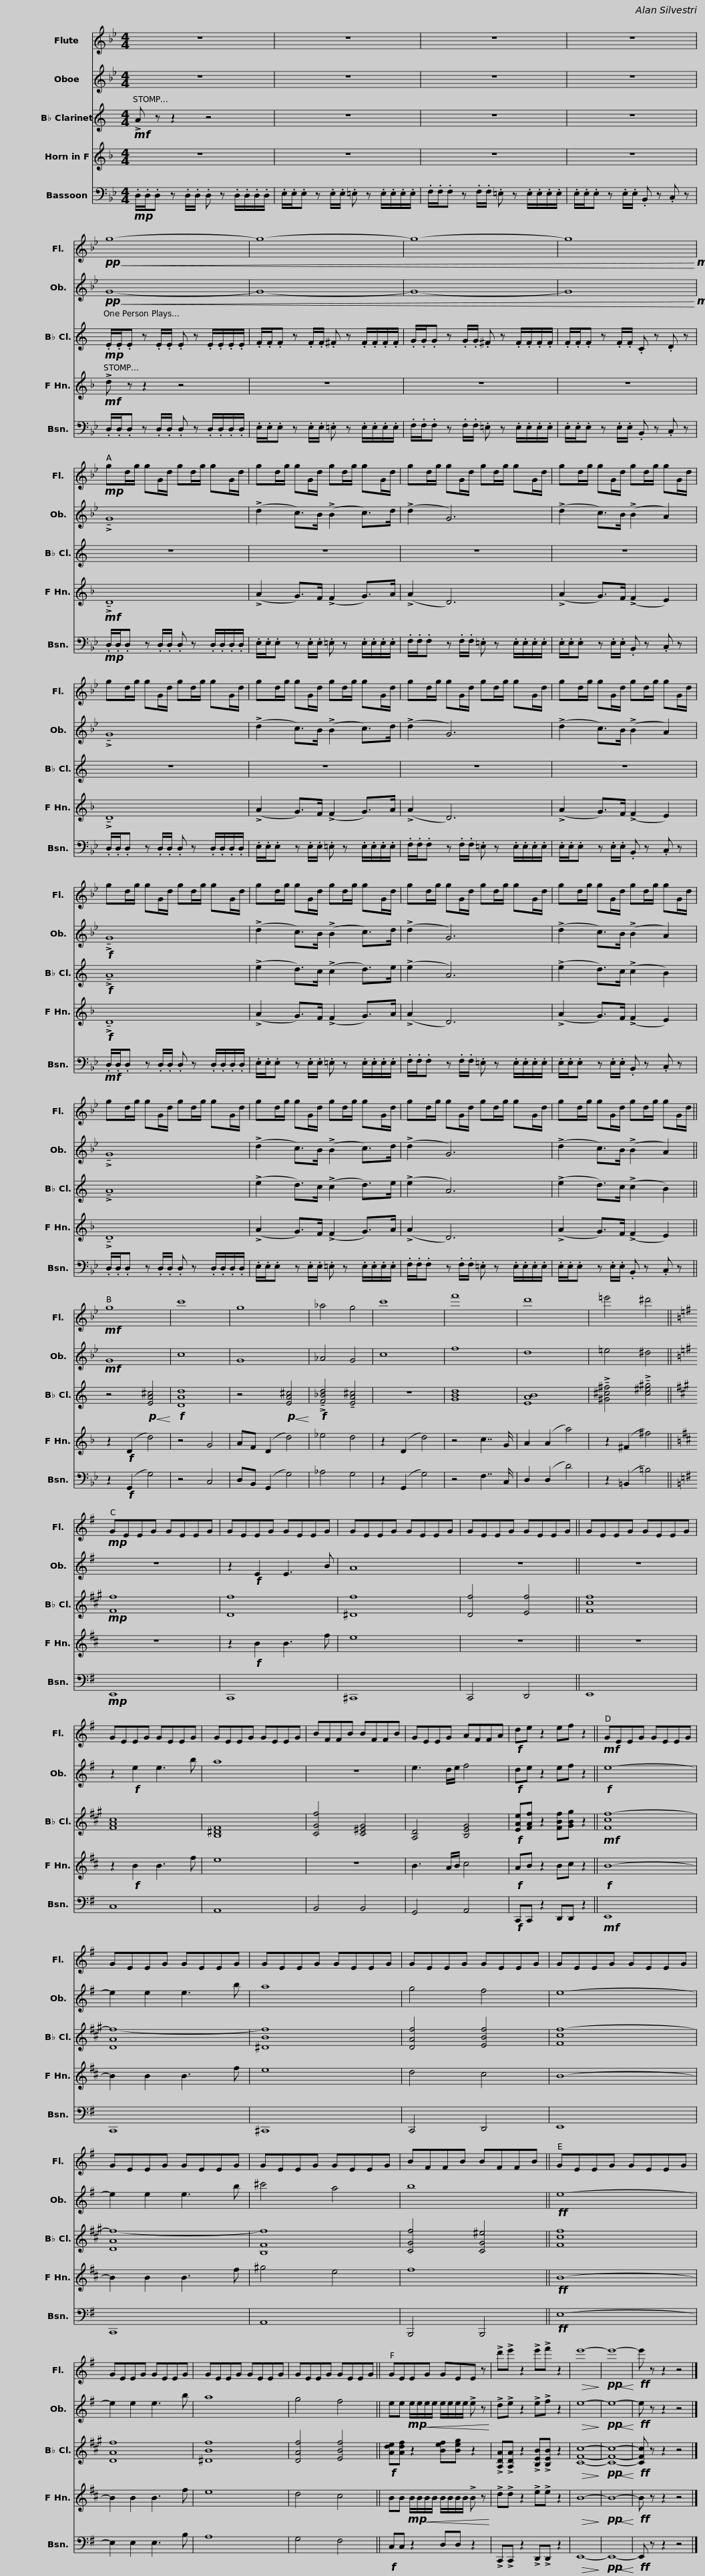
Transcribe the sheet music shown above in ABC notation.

X:1
%%score 1 2 3 4 5
L:1/8
M:4/4
I:linebreak $
K:Bb
V:1 treble
V:2 treble
V:3 treble transpose=-2
V:4 treble transpose=-7
V:5 bass
V:1
 z8 | z8 | z8 |$ z8 |!pp!!<(! g8- | %5
 g8- |$ g8- | g8!<)!!mf! |!mp! gd/g/ gG/d/ gd/g/ gG/d/ |$ gd/g/ gG/d/ gd/g/ gG/d/ | %10
 gd/g/ gG/d/ gd/g/ gG/d/ | gd/g/ gG/d/ gd/g/ gG/d/ |$ gd/g/ gG/d/ gd/g/ gG/d/ | gd/g/ gG/d/ gd/g/ gG/d/ | gd/g/ gG/d/ gd/g/ gG/d/ |$ %15
 gd/g/ gG/d/ gd/g/ gG/d/ | gd/g/ gG/d/ gd/g/ gG/d/ | gd/g/ gG/d/ gd/g/ gG/d/ |$ gd/g/ gG/d/ gd/g/ gG/d/ | gd/g/ gG/d/ gd/g/ gG/d/ | %20
 gd/g/ gG/d/ gd/g/ gG/d/ |$ gd/g/ gG/d/ gd/g/ gG/d/ | gd/g/ gG/d/ gd/g/ gG/d/ | gd/g/ gG/d/ gd/g/ gG/d/ ||$[K:Bb]!mf! g8 | %25
 c'8 | g8 | _a4 g4 | c'8 | f'8 | %30
 d'8 | =e'4 ^d'4 ||$[K:G]!mp! GEEG GEEG | GEEG GEEG | GEEG GEEG | %35
 GEEG GEEG || GEEG GEEG |$ GEEG GEEG | GEEG GEEG | BFFB BFFB | %40
 GEEG AFFA |!f! de z2 ef z2 ||$!mf! GEEG GEEG | GEEG GEEG | GEEG GEEG | %45
 GEEG GEEG | GEEG GEEG |$ GEEG GEEG | GEEG GEEG | BFFB BFFB || %50
 GEEG GEEG | GEEG GEEG |$ GEEG GEEG | GEEG GEEG || GEEG GEE z | %55
 !>!d'!>!e' z2 !>!e'!>!f' z2 |!>(! e'8-!>)! |!pp!!<(! e'8-!<)! |$!ff! e' z z2 z4 |] %59
V:2
 z8 | z8 | z8 |$ z8 |!pp!!<(! G8- | %5
 G8- |$ G8- | G8!<)!!mf! | !>!!tenuto!G8 |$ (!>!d2 c>)B (!>!B2 c>)d | %10
 (!>!d2 G6) | (!>!d2 c>)B (!>!B2 A2) |$ !>!!tenuto!G8 | (!>!d2 c>)B (!>!B2 c>)d | (!>!d2 G6) |$ %15
 (!>!d2 c>)B (!>!B2 A2) |!f! !>!!tenuto!G8 | (!>!d2 c>)B (!>!B2 c>)d |$ (!>!d2 G6) | (!>!d2 c>)B (!>!B2 A2) | %20
 !>!!tenuto!G8 |$ (!>!d2 c>)B (!>!B2 c>)d | (!>!d2 G6) | (!>!d2 c>)B (!>!B2 A2) ||$[K:Bb]!mf! G8 | %25
 c8 | G8 | _A4 G4 | c8 | f8 | %30
 d8 | =e4 ^d4 ||$[K:G] z8 | z2!f! E2 E3 B | A8 | %35
 z8 || z8 |$ z2!f! e2 e3 b | a8 | z8 | %40
 e3 d/e/ f4 |!f! de z2 ef z2 ||$!f! e8- | e2 e2 e3 b | a8 | %45
 g4 f4 | e8- |$ e2 e2 e3 b | ^c'4 a4 | b8 || %50
!ff! e8- | e2 e2 e3 b |$ a8 | g4 f4 || ee!mp!!<(! e/e/e/e/ e/e/e/e/ !>!e z!<)! | %55
 !>!d!>!e z2 !>!e!>!f z2 |!>(! e8-!>)! |!pp!!<(! e8-!<)! |$!ff! e z z2 z4 |] %59
V:3
[K:C]!mf! !>!A z z2 z4 | z8 | z8 |$ z8 |!mp! .E/.E/.E z .E/.E/ .E z .E/.E/.E/.E/ | %5
 .F/.F/.F z .F/.F/ .^F z .F/.F/.F/.F/ |$ .G/.G/.G z .G/.G/ .^F z .F/.F/.F/.F/ | .F/.F/.F z .F/.F/ .C z .D z | z8 |$ z8 | %10
 z8 | z8 |$ z8 | z8 | z8 |$ %15
 z8 |!f! !>!!tenuto!A8 | (!>!e2 d>)c (!>!c2 d>)e |$ (!>!e2 A6) | (!>!e2 d>)c (!>!c2 B2) | %20
 !>!!tenuto!A8 |$ (!>!e2 d>)c (!>!c2 d>)e | (!>!e2 A6) | (!>!e2 d>)c (!>!c2 B2) ||$[K:C] z4!p!!<(! [EA^c]4!<)! | %25
!f! [DAd]8 | z4!p!!<(! [EA^c]4!<)! |!f! !>!!tenuto![F_Bd]4 !tenuto![EA^c]4 | z8 | [GBd]8 | %30
 [EAB]8 | !>!!tenuto![^G^c^f]4 !>!!tenuto![c^e^g]4 ||$[K:A]!mp! [Ff]8 | [Df]8 | [^Df]8 | %35
 [Df]4 [Ef]4 || [Fcf]8 |$ [FAc]8 | [B,^DF]8 | [CGf]4 [C^EG]4 | %40
 [A,D]4 [B,EG]4 |!f! [EAe][FAf] z2 [FBf][GBg] z2 ||$!mf! [Fcf-]8 | [DAf-]8 | [^DBf]8 | %45
 [DAf]4 [EBf]4 | [Fcf-]8 |$ [DAf-]8 | [B,Ff]8 | [CGf]4 [CG^e]4 || %50
 [Fcf]8 | [DAf]8 |$ [^DBf]8 | [DAf]4 [EBf]4 ||!f! [Ade][Adf] z2 [Bef][Beg] z2 | %55
 !>![A,DA]!>![A,DA] z2 !>![B,EB]!>![B,EB] z2 |!>(! [CFc]8-!>)! |!pp!!<(! [CFc]8-!<)! |$!ff! [CFc] z z2 z4 |] %59
V:4
[K:F] z8 | z8 | z8 |$ z8 |!mf! !>!d z z2 z4 | %5
 z8 |$ z8 | z8 |!mf! !>!!tenuto!D8 |$ (!>!A2 G>)F (!>!F2 G>)A | %10
 (!>!A2 D6) | (!>!A2 G>)F (!>!F2 E2) |$ !>!!tenuto!D8 | (!>!A2 G>)F (!>!F2 G>)A | (!>!A2 D6) |$ %15
 (!>!A2 G>)F (!>!F2 E2) |!f! !>!!tenuto!D8 | (!>!A2 G>)F (!>!F2 G>)A |$ (!>!A2 D6) | (!>!A2 G>)F (!>!F2 E2) | %20
 !>!!tenuto!D8 |$ (!>!A2 G>)F (!>!F2 G>)A | (!>!A2 D6) | (!>!A2 G>)F (!>!F2 E2) ||$[K:F] z2!f! (D2 d4) | %25
 z4 G4 | AF (D2 d4) | _e4 d4 | z2 (D2 d4) | z4 c7/2 G/ | %30
 A2 (A2 a4) | z2 (^F2 ^f4) ||$[K:D] z8 | z2!f! B2 B3 f | e8 | %35
 z8 || z8 |$ z2!f! B2 B3 f | e8 | z8 | %40
 B3 A/B/ c4 |!f! AB z2 Bc z2 ||$!f! B8- | B2 B2 B3 f | e8 | %45
 d4 c4 | B8- |$ B2 B2 B3 f | ^g4 e4 | f8 || %50
!ff! B8- | B2 B2 B3 f |$ e8 | d4 c4 || BB!mp!!<(! B/B/B/B/ B/B/B/B/ !>!B z!<)! | %55
 !>!d!>!d z2 !>!e!>!e z2 |!>(! B8-!>)! |!pp!!<(! B8-!<)! |$!ff! B z z2 z4 |] %59
V:5
!mp! .D,/.D,/.D, z .D,/.D,/ .D, z .D,/.D,/.D,/.D,/ | .E,/.E,/.E, z .E,/.E,/ .=E, z .E,/.E,/.E,/.E,/ | .F,/.F,/.F, z .F,/.F,/ .=E, z .E,/.E,/.E,/.E,/ |$ .E,/.E,/.E, z .E,/.E,/ .B,, z .C, z | .D,/.D,/.D, z .D,/.D,/ .D, z .D,/.D,/.D,/.D,/ | %5
 .E,/.E,/.E, z .E,/.E,/ .=E, z .E,/.E,/.E,/.E,/ |$ .F,/.F,/.F, z .F,/.F,/ .=E, z .E,/.E,/.E,/.E,/ | .E,/.E,/.E, z .E,/.E,/ .B,, z .C, z |!mp! .D,/.D,/.D, z .D,/.D,/ .D, z .D,/.D,/.D,/.D,/ |$ .E,/.E,/.E, z .E,/.E,/ .=E, z .E,/.E,/.E,/.E,/ | %10
 .F,/.F,/.F, z .F,/.F,/ .=E, z .E,/.E,/.E,/.E,/ | .E,/.E,/.E, z .E,/.E,/ .B,, z .C, z |$ .D,/.D,/.D, z .D,/.D,/ .D, z .D,/.D,/.D,/.D,/ | .E,/.E,/.E, z .E,/.E,/ .=E, z .E,/.E,/.E,/.E,/ | .F,/.F,/.F, z .F,/.F,/ .=E, z .E,/.E,/.E,/.E,/ |$ %15
 .E,/.E,/.E, z .E,/.E,/ .B,, z .C, z |!mf! .D,/.D,/.D, z .D,/.D,/ .D, z .D,/.D,/.D,/.D,/ | .E,/.E,/.E, z .E,/.E,/ .=E, z .E,/.E,/.E,/.E,/ |$ .F,/.F,/.F, z .F,/.F,/ .=E, z .E,/.E,/.E,/.E,/ | .E,/.E,/.E, z .E,/.E,/ .B,, z .C, z | %20
 .D,/.D,/.D, z .D,/.D,/ .D, z .D,/.D,/.D,/.D,/ |$ .E,/.E,/.E, z .E,/.E,/ .=E, z .E,/.E,/.E,/.E,/ | .F,/.F,/.F, z .F,/.F,/ .=E, z .E,/.E,/.E,/.E,/ | .E,/.E,/.E, z .E,/.E,/ .B,, z .C, z ||$[K:Bb] z2!f! (G,,2 G,4) | %25
 z4 C,4 | D,B,, (G,,2 G,4) | _A,4 G,4 | z2 (G,,2 G,4) | z4 F,7/2 C,/ | %30
 D,2 (D,2 D4) | z2 (=B,,2 =B,4) ||$[K:G]!mp! E,,8 | C,,8 | ^C,,8 | %35
 C,,4 D,,4 || E,,8 |$ C,8 | A,,8 | B,,4 B,,4 | %40
 G,,4 A,,4 |!f! C,,C,, z2 D,,D,, z2 ||$!mf! E,,8 | C,,8 | ^C,,8 | %45
 C,,4 D,,4 | E,,8 |$ C,,8 | A,,8 | B,,,4 B,,,4 || %50
!ff! E,8- | E,2 E,2 E,3 B, |$ A,8 | G,4 F,4 ||!f! C,C, z2 D,D, z2 | %55
 !>!C,,!>!C,, z2 !>!D,,!>!D,, z2 |!>(! E,,8-!>)! |!pp!!<(! E,,8-!<)! |$!ff! E,, z z2 z4 |] %59
